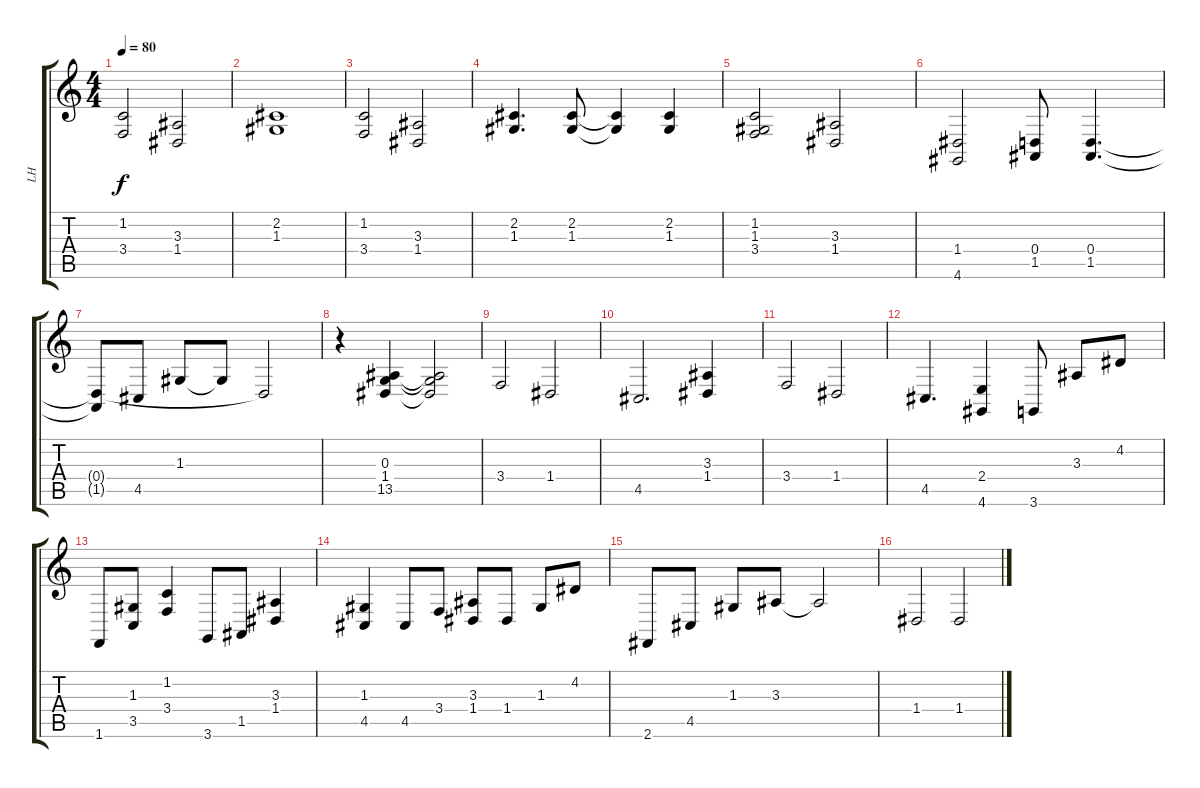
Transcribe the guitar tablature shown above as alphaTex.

\track ("LH" "LH") {instrument brightacousticpiano}
\staff {score tabs}
\tuning (E4 B3 G3 D3 A2 E2) {hide}
\ts (4 4)
\tempo 80
\clef g2
\ks c
(1.2 3.4).2{dy f} (3.3 1.4).2 |
(2.2 1.3).1 |
(1.2 3.4).2 (3.3 1.4).2 |
(2.2 1.3).4{d} (2.2 1.3).8 (2.2{t} 1.3{t}).4 (2.2 1.3).4 |
(1.2 1.3 3.4).2 (3.3 1.4).2 |
(1.4 4.6).2 (0.4 1.5).8 (0.4 1.5).4{d} |
(0.4{t} 1.5{t}).8 4.5.8 1.3.8 1.3{t}.8 0.4{t}.2 |
r.4 (0.3 1.4 13.5).4 (0.3{t} 1.4{t} 13.5{t}).2 |
3.4.2 1.4.2 |
4.5.2{d} (3.3 1.4).4 |
3.4.2 1.4.2 |
4.5.4{d} (2.4 4.6).4 3.6.8 3.3.8 4.2.8 |
1.6.8 (1.3 3.5).8 (1.2 3.4).4 3.6.8 1.5.8 (3.3 1.4).4 |
(1.3 4.5).4 4.5.8 3.4.8 (3.3 1.4).8 1.4.8 1.3.8 4.2.8 |
2.6.8 4.5.8 1.3.8 3.3.8 3.3{t}.2 |
1.4.2 1.4.2
